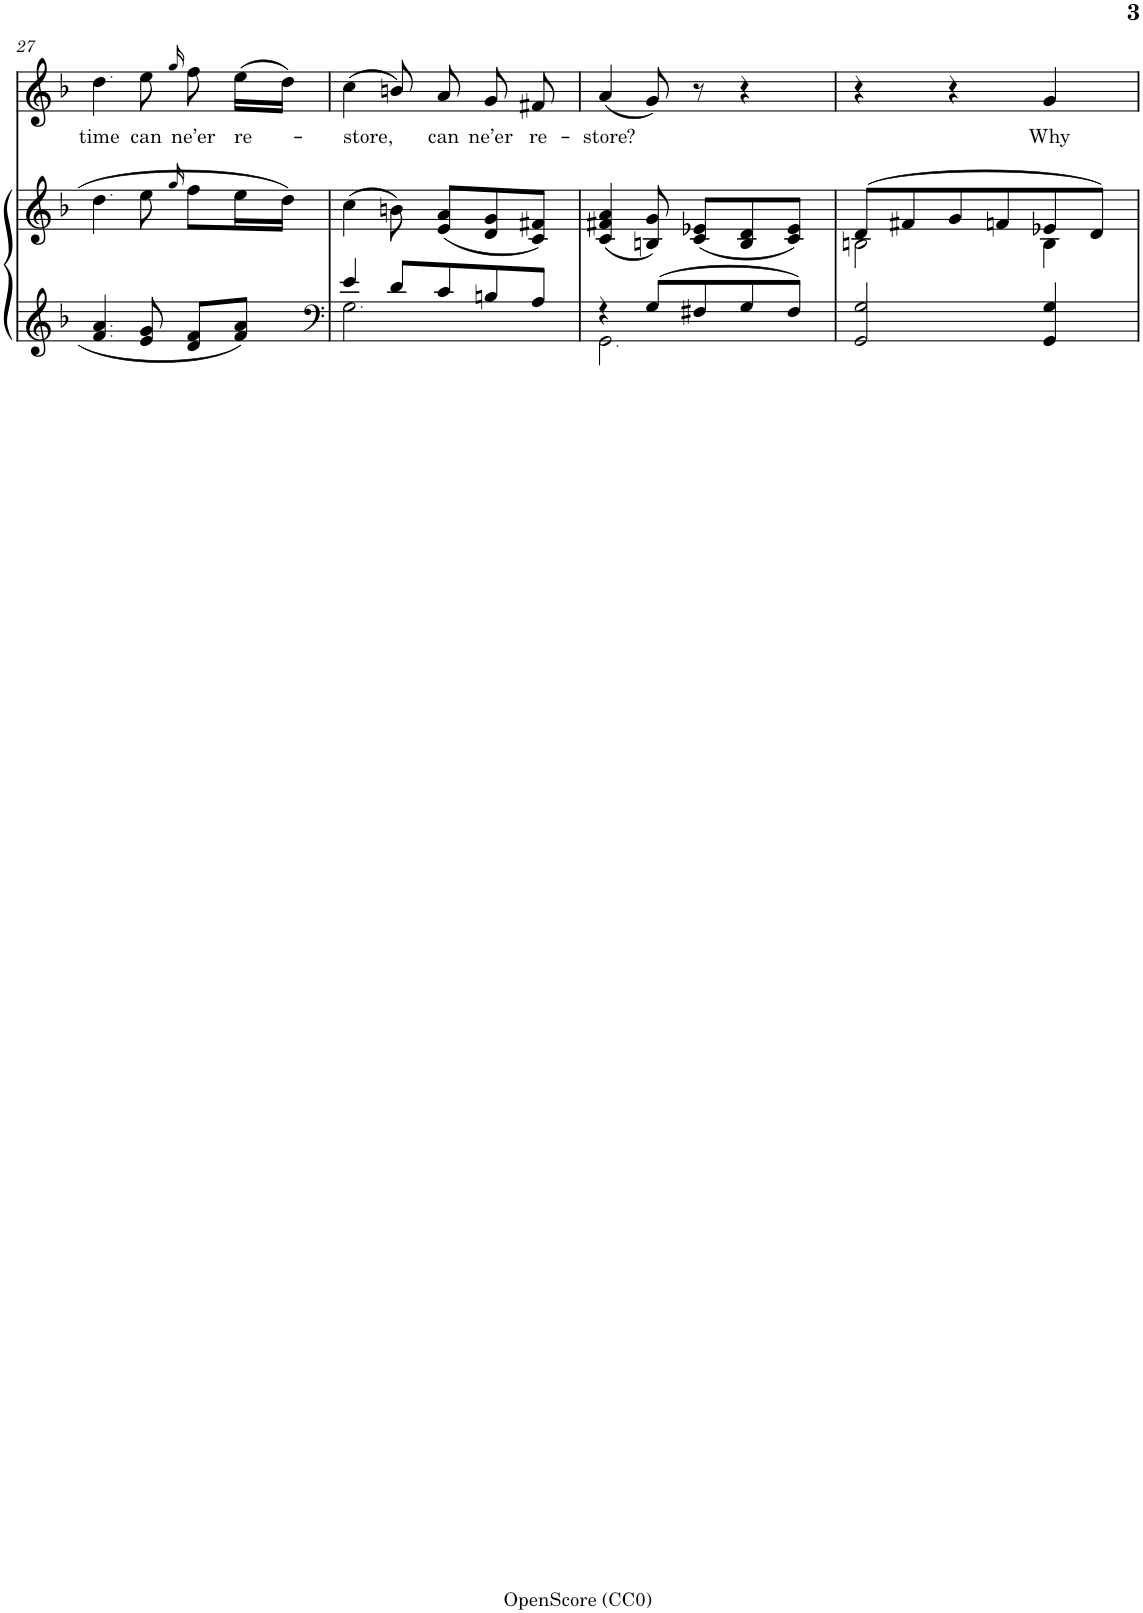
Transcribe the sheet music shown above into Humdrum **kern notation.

**kern	**kern	**kern	**text
*part2	*part2	*part1	*part1
*staff3	*staff2	*staff1	*staff1
*I"Piano	*	*I"Voice	*
*I'Pno	*	*	*
!!LO:PB:g=z
*clefG2	*clefG2	*clefG2	*
*k[b-]	*k[b-]	*k[b-]	*
*M3/4	*M3/4	*M3/4	*
=27	=27	=27	=27
!	!	!	!LO:LY:b
4.f/ 4.a/	4.dd\	4.dd\	time
!	!	!	!LO:LY:b
8e/ 8g/	8ee\	8ee\	can
.	16qgg/	16qgg/	.
!	!	!	!LO:LY:b
8d/ 8f/L	8ff\L	8ff\	ne’er
!	!	!	!LO:LY:b
8f/ 8a/J	16ee\L	(16ee\LL	re-
.	16dd\JJ	16dd\JJ)	.
=28	=28	=28	=28
*clefF4	*	*	*
*^	*	*	*
!	!	!	!	!LO:LY:b
4e/	2.G\	(4cc\	(4cc\	-store,
8d/L	.	8bn\)	8bn/)	.
!	!	!	!	!LO:LY:b
8c/	.	(8e/ 8a/L	8a/	can
!	!	!	!	!LO:LY:b
8Bn/	.	8d/ 8g/	8g/	ne’er
!	!	!	!	!LO:LY:b
8A/J	.	8c/ 8f#X/J)	8f#X/	re-
=29	=29	=29	=29	=29
!	!	!	!	!LO:LY:b
4r	2.GG\	(4c/ 4f#X/ 4a/	(4a/	-store?
8G/L	.	8Bn/ 8g/)	8g/)	.
8F#X/	.	(8c/ 8e-X/L	8r	.
8G/	.	8B/ 8d/	4r	.
8F#/J	.	8c/ 8e-/J)	.	.
*v	*v	*	*	*
=30	=30	=30	=30
*	*^	*	*
2GG/ 2G/	(8d/L	2Bn\	4r	.
.	8f#X/	.	.	.
.	8g/	.	4r	.
.	8fn/	.	.	.
!	!	!	!	!LO:LY:b
4GG/ 4G/	8e-X/	4B\	4g/	Why
.	8d/J)	.	.	.
*	*v	*v	*	*
=	=	=	=
*-	*-	*-	*-
